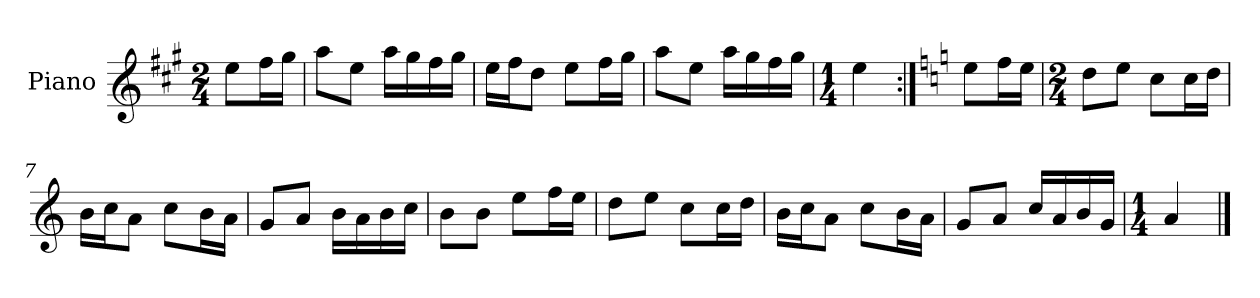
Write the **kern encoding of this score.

**kern
*part1
*staff1
*I"Piano
*I'Pno.
*clefG2
*k[f#c#g#]
*M2/4
=
8ee\L
16ff#\L
16gg#\JJ
=1
8aa\L
8ee\J
16aa\LL
16gg#\
16ff#\
16gg#\JJ
=2
16ee\LL
16ff#\J
8dd\J
8ee\L
16ff#\L
16gg#\JJ
=3
8aa\L
8ee\J
16aa\LL
16gg#\
16ff#\
16gg#\JJ
=4
*M1/4
4ee\
=5:|!
*k[]
8ee\L
16ff\L
16ee\JJ
=6
*M2/4
8dd\L
8ee\J
8cc\L
16cc\L
16dd\JJ
=7
16b\LL
16cc\J
8a\J
8cc\L
16b\L
16a\JJ
!!LO:LB:g=z
=8
8g/L
8a/J
16b\LL
16a\
16b\
16cc\JJ
=9
8b\L
8b\J
8ee\L
16ff\L
16ee\JJ
=10
8dd\L
8ee\J
8cc\L
16cc\L
16dd\JJ
=11
16b\LL
16cc\J
8a\J
8cc\L
16b\L
16a\JJ
=12
8g/L
8a/J
16cc/LL
16a/
16b/
16g/JJ
=13
*M1/4
4a/
==
*-
